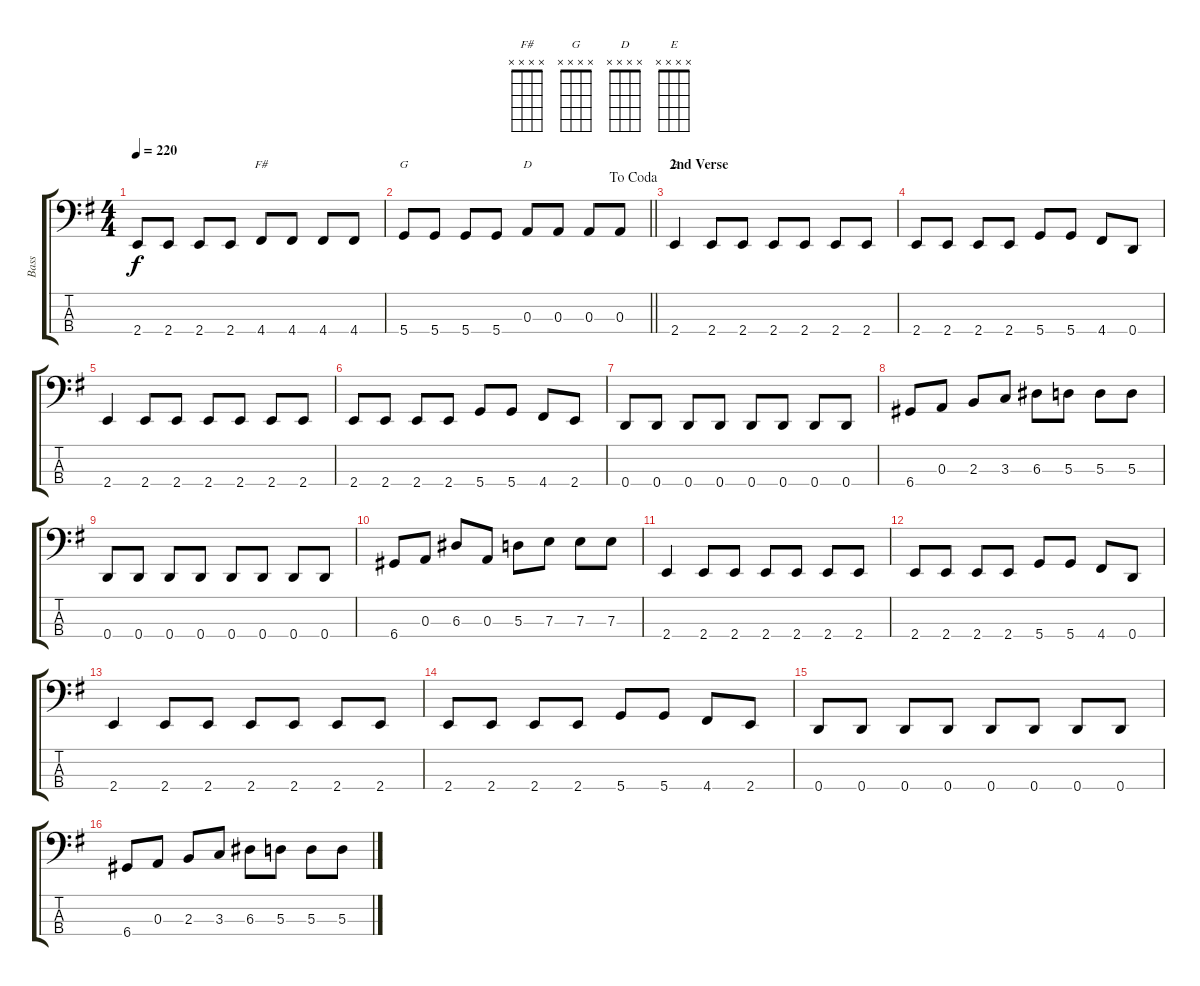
\track ("Bass" "Bass") {instrument electricbasspick}
\staff {score tabs}
\tuning (G2 D2 A1 D1) {hide}
\chord ("F#" x x x x)
\chord ("G" x x x x)
\chord ("D" x x x x)
\chord ("E" x x x x)
\ts (4 4)
\tempo 220
\clef f4
\ks eminor
2.4.8{dy f} 2.4.8 2.4.8 2.4.8 4.4.8{ch "F#"} 4.4.8 4.4.8 4.4.8 |
\jump dacoda
\barLineRight lightlight
5.4.8{ch "G"} 5.4.8 5.4.8 5.4.8 0.3.8{ch "D"} 0.3.8 0.3.8 0.3.8 |
\section ("" "2nd Verse")
2.4.4{ch "E"} 2.4.8 2.4.8 2.4.8 2.4.8 2.4.8 2.4.8 |
2.4.8 2.4.8 2.4.8 2.4.8 5.4.8 5.4.8 4.4.8 0.4.8 |
2.4.4 2.4.8 2.4.8 2.4.8 2.4.8 2.4.8 2.4.8 |
2.4.8 2.4.8 2.4.8 2.4.8 5.4.8 5.4.8 4.4.8 2.4.8 |
0.4.8 0.4.8 0.4.8 0.4.8 0.4.8 0.4.8 0.4.8 0.4.8 |
6.4.8 0.3.8 2.3.8 3.3.8 6.3.8 5.3.8 5.3.8 5.3.8 |
0.4.8 0.4.8 0.4.8 0.4.8 0.4.8 0.4.8 0.4.8 0.4.8 |
6.4.8 0.3.8 6.3.8 0.3.8 5.3.8 7.3.8 7.3.8 7.3.8 |
2.4.4 2.4.8 2.4.8 2.4.8 2.4.8 2.4.8 2.4.8 |
2.4.8 2.4.8 2.4.8 2.4.8 5.4.8 5.4.8 4.4.8 0.4.8 |
2.4.4 2.4.8 2.4.8 2.4.8 2.4.8 2.4.8 2.4.8 |
2.4.8 2.4.8 2.4.8 2.4.8 5.4.8 5.4.8 4.4.8 2.4.8 |
0.4.8 0.4.8 0.4.8 0.4.8 0.4.8 0.4.8 0.4.8 0.4.8 |
6.4.8 0.3.8 2.3.8 3.3.8 6.3.8 5.3.8 5.3.8 5.3.8
